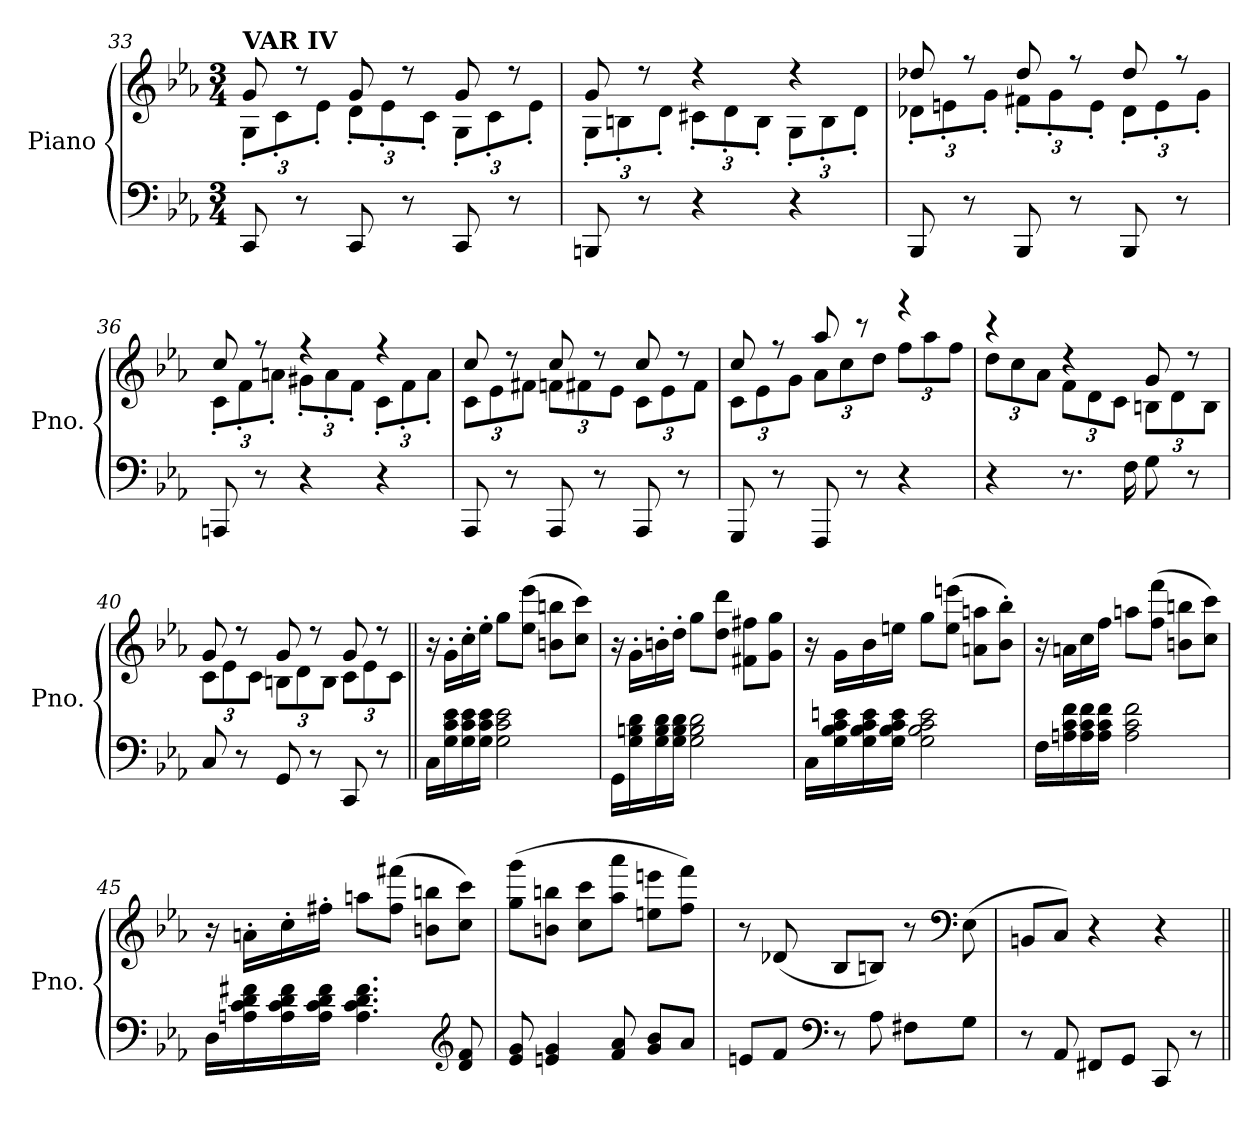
**kern	**kern
*part1	*part1
*staff2	*staff1
*I"Piano	*
*I'Pno.	*
*clefF4	*clefG2
*k[b-e-a-]	*k[b-e-a-]
*c:	*c:
*M3/4	*M3/4
=33	=33
*	*^
!	!LO:TX:a:B:t=VAR IV	!
8CC/	8g/	12G'\L
.	.	12c'\
8r	8r	.
.	.	12e-'\J
8CC/	8g/	12d'\L
.	.	12e-'\
8r	8r	.
.	.	12c'\J
8CC/	8g/	12G'\L
.	.	12c'\
8r	8r	.
.	.	12e-'\J
!!LO:LB:g=z	!!
=34	=34	=34
8BBBn/	8g/	12G'\L
.	.	12Bn'\
8r	8r	.
.	.	12d'\J
*	*	*Xbrackettup
4r	4r	12c#X'\L
.	.	12d'\
.	.	12B'\J
4r	4r	12G'\L
.	.	12B'\
.	.	12d'\J
=35	=35	=35
*	*	*brackettup
8BBB-/	8dd-X/	12d-X'\L
.	.	12en'\
8r	8r	.
.	.	12g'\J
8BBB-/	8dd-/	12f#X'\L
.	.	12g'\
8r	8r	.
.	.	12e'\J
8BBB-/	8dd-/	12d-'\L
.	.	12e'\
8r	8r	.
.	.	12g'\J
=36	=36	=36
8AAAn/	8cc/	12c'\L
.	.	12f'\
8r	8r	.
.	.	12an'\J
*	*	*Xbrackettup
4r	4r	12g#X'\L
.	.	12a'\
.	.	12f'\J
4r	4r	12c'\L
.	.	12f'\
.	.	12a'\J
!!LO:PB:g=z	!!
=37	=37	=37
*	*	*brackettup
8AAA-/	8cc/	12c\L
.	.	12e-\
8r	8r	.
.	.	12f#X\J
8AAA-/	8cc/	12fn\L
.	.	12f#X\
8r	8r	.
.	.	12e-\J
8AAA-/	8cc/	12c\L
.	.	12e-\
8r	8r	.
.	.	12f#\J
=38	=38	=38
8GGG/	8cc/	12c\L
.	.	12e-\
8r	8r	.
.	.	12g\J
8FFF/	8aa-/	12a-\L
.	.	12cc\
8r	8r	.
.	.	12dd\J
*	*	*Xbrackettup
4r	4r	12ff\L
.	.	12aa-\
.	.	12ff\J
=39	=39	=39
4r	4r	12dd\L
.	.	12cc\
.	.	12a-\J
8.r	4r	12f\L
.	.	12d\
.	.	12c\J
16F\	.	.
*	*	*brackettup
8G\	8g/	12Bn\L
.	.	12d\
8r	8r	.
.	.	12B\J
!!LO:LB:g=z	!!
=40	=40	=40
8C/	8g/	12c\L
.	.	12e-\
8r	8r	.
.	.	12c\J
8GG/	8g/	12Bn\L
.	.	12d\
8r	8r	.
.	.	12B\J
8CC/	8g/	12c\L
.	.	12e-\
8r	8r	.
.	.	12c\J
=41||	=41||	=41||
!	!LO:TX:a:B:t=VAR V	!
*	*v	*v
16C\LL	16r
16G\ 16c\ 16e-\	16g'\LL
16G\ 16c\ 16e-\	16cc'\
16G\ 16c\ 16e-\JJ	16ee-'\JJ
2G\ 2c\ 2e-\	8gg\L
.	(>8ee-\ 8eee-\J
.	8bn\ 8bbn\L
.	8cc\ 8ccc\J)
=42	=42
16GG\LL	16r
16G\ 16Bn\ 16d\	16g'\LL
16G\ 16B\ 16d\	16bn'\
16G\ 16B\ 16d\JJ	16dd'\JJ
2G\ 2B\ 2d\	8gg\L
.	8dd\ 8ddd\J
.	8f#X\ 8ff#X\L
.	8g\ 8gg\J
!!LO:LB:g=z
=43	=43
16C\LL	16r
16G\ 16B-\ 16c\ 16en\	16g\LL
16G\ 16B-\ 16c\ 16e\	16b-\
16G\ 16B-\ 16c\ 16e\JJ	16een\JJ
2G\ 2B-\ 2c\ 2e\	8gg\L
.	(>8ee\ 8eeen\J
.	8an\ 8aan\L
.	8b-\' 8bb-\'J)
=44	=44
16F\LL	16r
16An\ 16c\ 16f\	16an\LL
16A\ 16c\ 16f\	16cc\
16A\ 16c\ 16f\JJ	16ff\JJ
2A\ 2c\ 2f\	8aan\L
.	(>8ff\ 8fff\J
.	8bn\ 8bbn\L
.	8cc\ 8ccc\J)
=45	=45
16D\LL	16r
16An\ 16c\ 16d\ 16f#X\	16an'\LL
16A\ 16c\ 16d\ 16f#\	16cc'\
16A\ 16c\ 16d\ 16f#\JJ	16ff#X'\JJ
4.A\ 4.c\ 4.d\ 4.f#\	8aan\L
.	(>8ff#\ 8fff#X\J
.	8bn\ 8bbn\L
*clefG2	*
8d/ 8f#/	8cc\ 8ccc\J)
!!LO:LB:g=z
=46	=46
8e-/ 8g/	(>8gg\ 8ggg\L
4en/ 4g/	8bn\ 8bbn\J
.	8cc\ 8ccc\L
8f/ 8a-/	8aa-\ 8aaa-\J
8g/ 8b-/L	8een\ 8eeen\L
8a-/J	8ff\ 8fff\J)
=47	=47
8en/L	8r
8f/J	(<8d-X/
*clefF4	*
8r	8B-/L
8A-\	8Bn/J)
8F#X\L	8r
*	*clefF4
8G\J	(>8E-\
=48	=48
8r	8BBn/L
8AA-/	8C/J)
8FF#X/L	4r
8GG/J	.
8CC/	4r
8r	.
=||	=||
*-	*-
